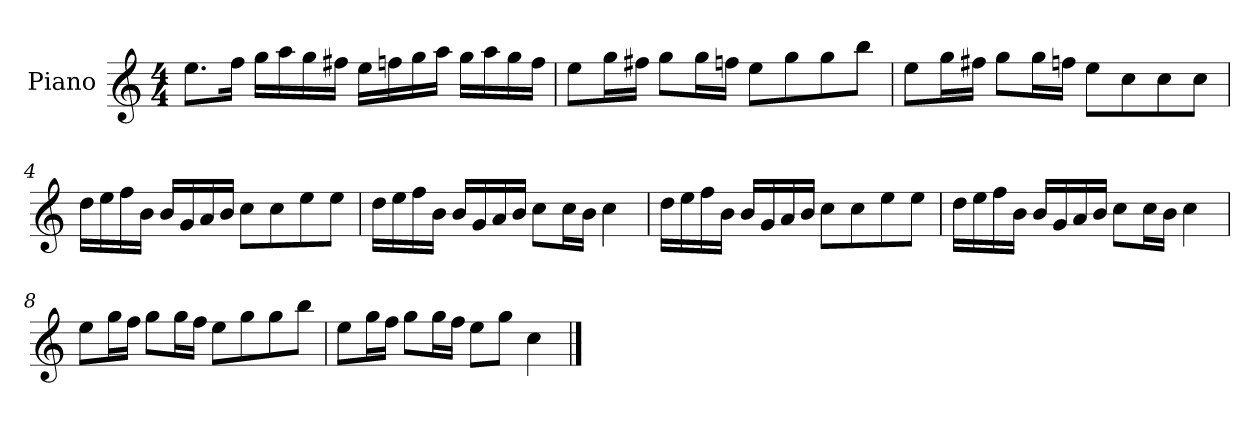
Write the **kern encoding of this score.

**kern
*part1
*staff1
*I"Piano
*I'P-no
*clefG2
*k[]
*M4/4
*MM90
=1
8.ee\L
16ff\Jk
16gg\LL
16aa\
16gg\
16ff#X\JJ
16ee\LL
16ffn\
16gg\
16aa\JJ
16gg\LL
16aa\
16gg\
16ff\JJ
=2
8ee\L
16gg\L
16ff#X\JJ
8gg\L
16gg\L
16ffn\JJ
8ee\L
8gg\
8gg\
8bb\J
=3
8ee\L
16gg\L
16ff#X\JJ
8gg\L
16gg\L
16ffn\JJ
8ee\L
8cc\
8cc\
8cc\J
!!LO:LB:g=z
=4
16dd\LL
16ee\
16ff\
16b\JJ
16b/LL
16g/
16a/
16b/JJ
8cc\L
8cc\
8ee\
8ee\J
=5
16dd\LL
16ee\
16ff\
16b\JJ
16b/LL
16g/
16a/
16b/JJ
8cc\L
16cc\L
16b\JJ
4cc\
=6
16dd\LL
16ee\
16ff\
16b\JJ
16b/LL
16g/
16a/
16b/JJ
8cc\L
8cc\
8ee\
8ee\J
!!LO:LB:g=z
=7
16dd\LL
16ee\
16ff\
16b\JJ
16b/LL
16g/
16a/
16b/JJ
8cc\L
16cc\L
16b\JJ
4cc\
=8
8ee\L
16gg\L
16ff\JJ
8gg\L
16gg\L
16ff\JJ
8ee\L
8gg\
8gg\
8bb\J
=9
8ee\L
16gg\L
16ff\JJ
8gg\L
16gg\L
16ff\JJ
8ee\L
8gg\J
4cc\
==
*-
